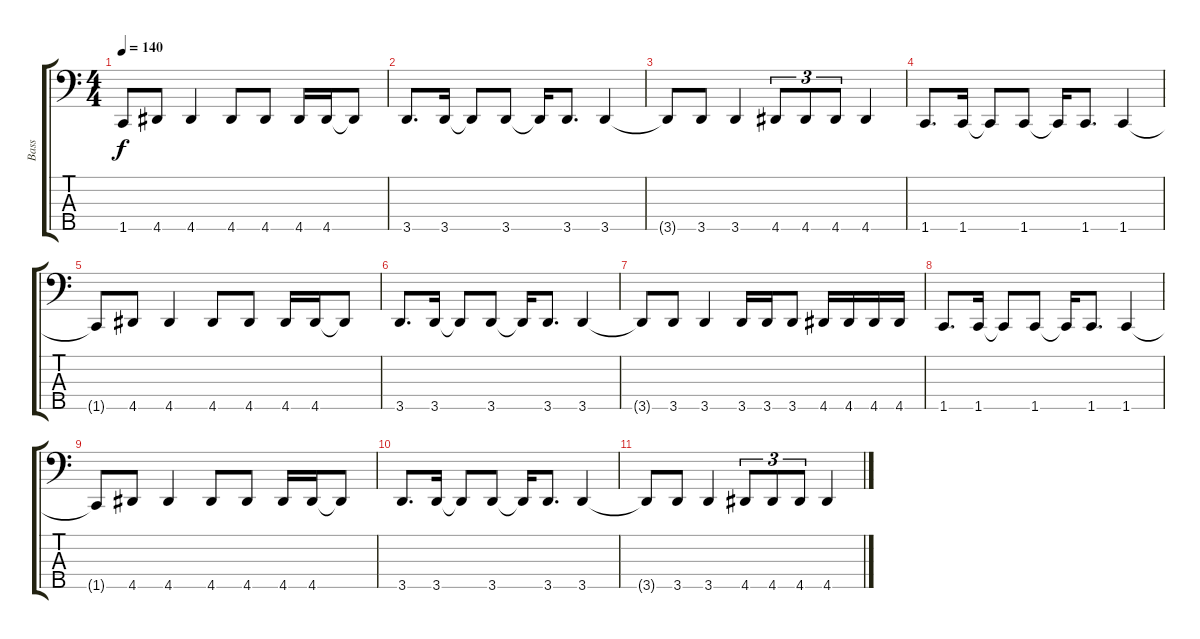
\track ("Bass" "Bass") {instrument electricbasspick}
\staff {score tabs}
\tuning (G2 D2 A1 E1 B0) {hide}
\ts (4 4)
\tempo 140
\clef f4
\ks c
1.5{t}.8{dy f} 4.5.8 4.5.4 4.5.8 4.5.8 4.5.16 4.5.16 4.5{t}.8 |
3.5.8{d} 3.5.16 3.5{t}.8 3.5.8 3.5{t}.16 3.5.8{d} 3.5.4 |
3.5{t}.8 3.5.8 3.5.4 4.5.8{tu (3 2)} 4.5.8{tu (3 2)} 4.5.8{tu (3 2)} 4.5.4 |
1.5.8{d} 1.5.16 1.5{t}.8 1.5.8 1.5{t}.16 1.5.8{d} 1.5.4 |
1.5{t}.8 4.5.8 4.5.4 4.5.8 4.5.8 4.5.16 4.5.16 4.5{t}.8 |
3.5.8{d} 3.5.16 3.5{t}.8 3.5.8 3.5{t}.16 3.5.8{d} 3.5.4 |
3.5{t}.8 3.5.8 3.5.4 3.5.16 3.5.16 3.5.8 4.5.16 4.5.16 4.5.16 4.5.16 |
1.5.8{d} 1.5.16 1.5{t}.8 1.5.8 1.5{t}.16 1.5.8{d} 1.5.4 |
1.5{t}.8 4.5.8 4.5.4 4.5.8 4.5.8 4.5.16 4.5.16 4.5{t}.8 |
3.5.8{d} 3.5.16 3.5{t}.8 3.5.8 3.5{t}.16 3.5.8{d} 3.5.4 |
3.5{t}.8 3.5.8 3.5.4 4.5.8{tu (3 2)} 4.5.8{tu (3 2)} 4.5.8{tu (3 2)} 4.5.4
